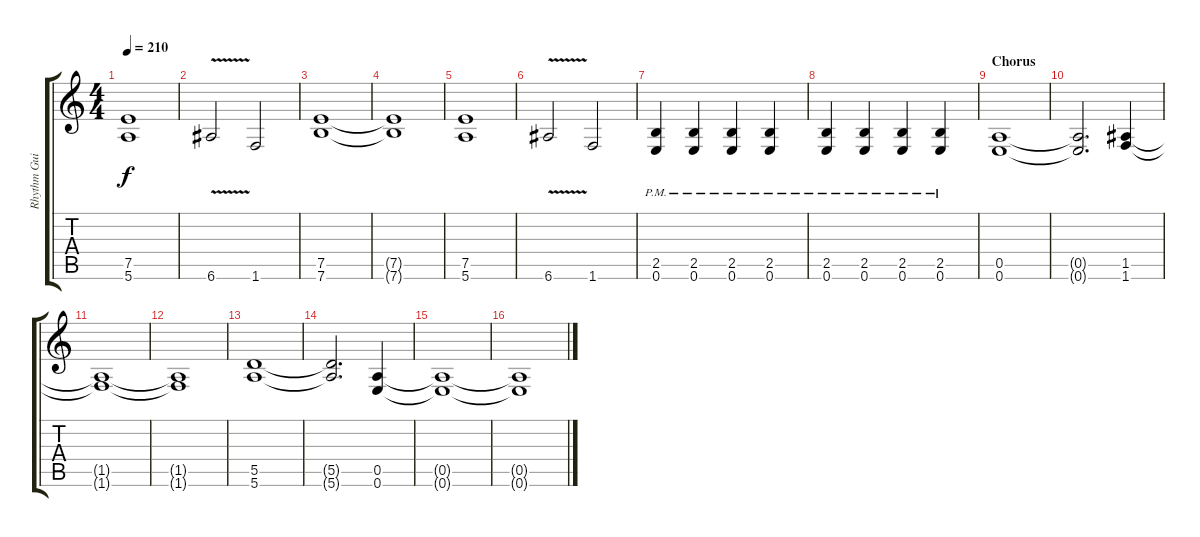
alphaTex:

\track ("Rhythm Guitar L" "Rhythm Gui") {instrument distortionguitar}
\staff {score tabs}
\tuning (E4 B3 G3 D3 A2 E2) {hide}
\ts (4 4)
\tempo 210
\clef g2
\ks c
(7.5 5.6).1{dy f} |
6.6{v}.2 1.6.2 |
(7.5 7.6).1 |
(7.5{t} 7.6{t}).1 |
(7.5 5.6).1 |
6.6{v}.2 1.6.2 |
(2.5{pm} 0.6{pm}).4 (2.5{pm} 0.6{pm}).4 (2.5{pm} 0.6{pm}).4 (2.5{pm} 0.6{pm}).4 |
(2.5{pm} 0.6{pm}).4 (2.5{pm} 0.6{pm}).4 (2.5{pm} 0.6{pm}).4 (2.5{pm} 0.6{pm}).4 |
\section ("" "Chorus")
(0.5 0.6).1 |
(0.5{t} 0.6{t}).2{d} (1.5 1.6).4 |
(1.5{t} 1.6{t}).1 |
(1.5{t} 1.6{t}).1 |
(5.5 5.6).1 |
(5.5{t} 5.6{t}).2{d} (0.5 0.6).4 |
(0.5{t} 0.6{t}).1 |
(0.5{t} 0.6{t}).1
